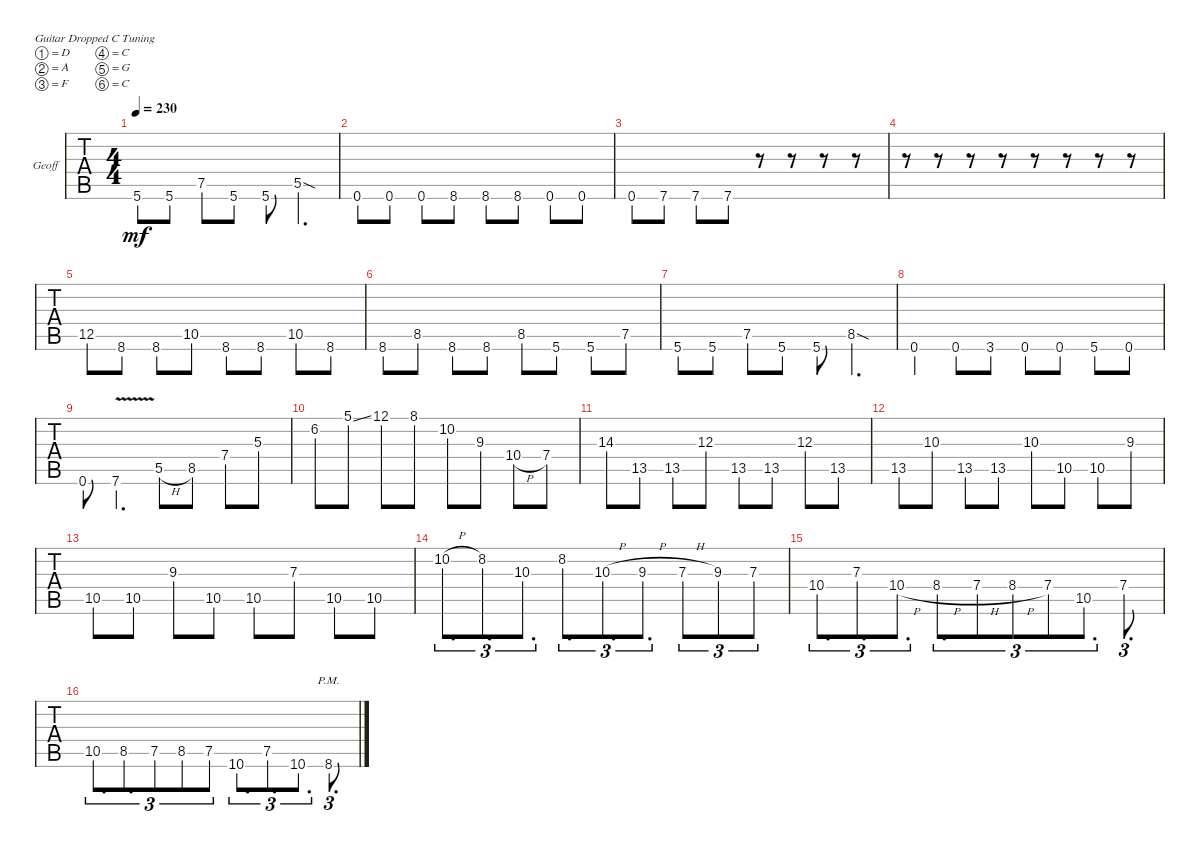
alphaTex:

\bracketExtendMode groupsimilarinstruments
\firstSystemTrackNameOrientation horizontal
\otherSystemsTrackNameOrientation horizontal
\track ("GeoFuck" "Geoff") {instrument acousticgrandpiano}
\staff {tabs}
\tuning (D4 A3 F3 C3 G2 C2)
\displaytranspose 12
\ts (4 4)
\tempo 230
\clef g2
\ks c
5.6.8{dy mf} 5.6.8 7.5.8 5.6.8 5.6.8 5.5{sod}.4{d} |
0.6.8 0.6.8 0.6.8 8.6.8 8.6.8 8.6.8 0.6.8 0.6.8 |
0.6.8 7.6.8 7.6.8 7.6.8 r.8 r.8 r.8 r.8 |
r.8 r.8 r.8 r.8 r.8 r.8 r.8 r.8 |
12.5.8 8.6.8 8.6.8 10.5.8 8.6.8 8.6.8 10.5.8 8.6.8 |
8.6.8 8.5.8 8.6.8 8.6.8 8.5.8 5.6.8 5.6.8 7.5.8 |
5.6.8 5.6.8 7.5.8 5.6.8 5.6.8 8.5{sod}.4{d} |
0.6.4 0.6.8 3.6.8 0.6.8 0.6.8 5.6.8 0.6.8 |
0.6.8 7.6{v}.4{d} 5.5{h}.8 8.5.8 7.4.8 5.3.8 |
6.2.8 5.1{ss}.8 12.1.8 8.1.8 10.2.8 9.3.8 10.4{h}.8 7.4.8 |
14.3.8 13.5.8 13.5.8 12.3.8 13.5.8 13.5.8 12.3.8 13.5.8 |
13.5.8 10.3.8 13.5.8 13.5.8 10.3.8 10.5.8 10.5.8 9.3.8 |
10.5.8 10.5.8 9.3.8 10.5.8 10.5.8 7.3.8 10.5.8 10.5.8 |
10.2{h}.8{d tu (3 2)} 8.2.8{d tu (3 2)} 10.3.8{d tu (3 2)} 8.2.8{d tu (3 2)} 10.3{h}.8{d tu (3 2)} 9.3{h}.8{d tu (3 2)} 7.3{h}.8{tu (3 2)} 9.3.8{tu (3 2)} 7.3.8{tu (3 2)} |
10.4.8{d tu (3 2)} 7.3.8{d tu (3 2)} 10.4{h}.8{d tu (3 2)} 8.4{h}.8{d tu (3 2)} 7.4{h}.8{tu (3 2)} 8.4{h}.8{tu (3 2)} 7.4.8{tu (3 2)} 10.5.8{d tu (3 2)} 7.4.8{d tu (3 2)} |
10.5.8{d tu (3 2)} 8.5.8{d tu (3 2)} 7.5.8{tu (3 2)} 8.5.8{tu (3 2)} 7.5.8{tu (3 2)} 10.6.8{d tu (3 2)} 7.5.8{d tu (3 2)} 10.6.8{d tu (3 2)} 8.6{pm}.8{d tu (3 2)}
